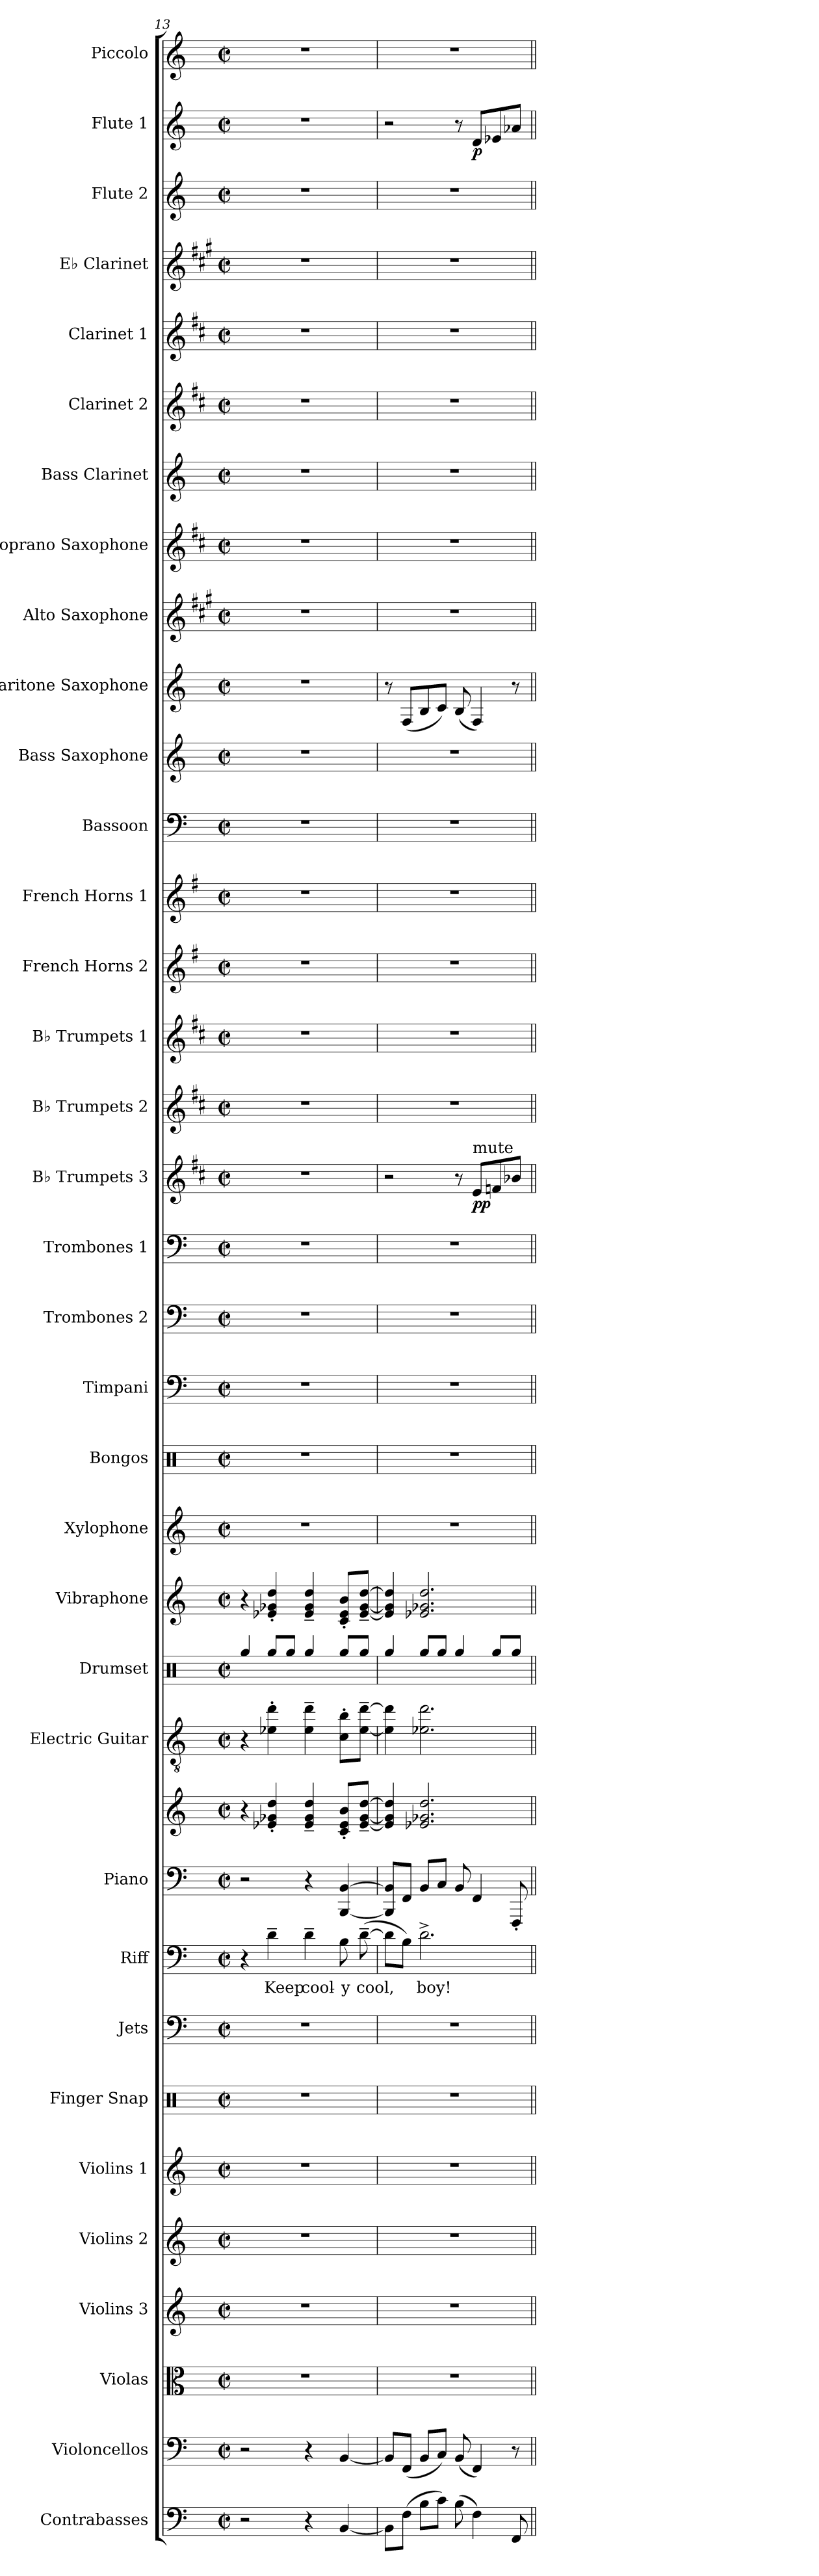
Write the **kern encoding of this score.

**kern	**kern	**kern	**kern	**kern	**kern	**kern	**kern	**kern	**text	**kern	**kern	**kern	**kern	**kern	**kern	**kern	**kern	**kern	**kern	**kern	**dynam	**kern	**kern	**kern	**kern	**kern	**kern	**kern	**kern	**kern	**kern	**kern	**kern	**kern	**kern	**kern	**dynam	**kern
*part35	*part34	*part33	*part32	*part31	*part30	*part29	*part28	*part27	*part27	*part26	*part26	*part25	*part24	*part23	*part22	*part21	*part20	*part19	*part18	*part17	*part17	*part16	*part15	*part14	*part13	*part12	*part11	*part10	*part9	*part8	*part7	*part6	*part5	*part4	*part3	*part2	*part2	*part1
*staff36	*staff35	*staff34	*staff33	*staff32	*staff31	*staff30	*staff29	*staff28	*staff28	*staff27	*staff26	*staff25	*staff24	*staff23	*staff22	*staff21	*staff20	*staff19	*staff18	*staff17	*staff17	*staff16	*staff15	*staff14	*staff13	*staff12	*staff11	*staff10	*staff9	*staff8	*staff7	*staff6	*staff5	*staff4	*staff3	*staff2	*staff2	*staff1
*I"Contrabasses	*I"Violoncellos	*I"Violas	*I"Violins 3	*I"Violins 2	*I"Violins 1	*I"Finger Snap	*I"Jets	*I"Riff	*	*I"Piano	*	*I"Electric Guitar	*I"Drumset	*I"Vibraphone	*I"Xylophone	*I"Bongos	*I"Timpani	*I"Trombones 2	*I"Trombones 1	*I"B♭ Trumpets 3	*	*I"B♭ Trumpets 2	*I"B♭ Trumpets 1	*I"French Horns 2	*I"French Horns 1	*I"Bassoon	*I"Bass Saxophone	*I"Baritone Saxophone	*I"Alto Saxophone	*I"Soprano Saxophone	*I"Bass Clarinet	*I"Clarinet 2	*I"Clarinet 1	*I"E♭ Clarinet	*I"Flute 2	*I"Flute 1	*	*I"Piccolo
*I'Cbs.	*I'Vcs.	*I'Vlas.	*I'Vlns. 3	*I'Vlns. 2	*I'Vlns. 1	*I'Fi. Sna.	*I'J.	*I'R.	*	*I'Pno.	*	*I'El. Guit.	*I'D. Set	*I'Vib.	*I'Xyl.	*I'Bon.	*I'Timp.	*I'Tbns. 2	*I'Tbns. 1	*I'B♭ Tpts. 3	*	*I'B♭ Tpts. 2	*I'B♭ Tpts. 1	*I'F Hns. 2	*I'F Hns. 1	*I'Bsn.	*I'Bs. Sax.	*I'Bar. Sax.	*I'A. Sax.	*I'S. Sax.	*I'B. Cl.	*I'Cl. 2	*I'Cl. 1	*I'E♭ Cl.	*I'Fl. 2	*I'Fl. 1	*	*I'Picc.
*clefF4	*clefF4	*clefC3	*clefG2	*clefG2	*clefG2	*clefX	*clefF4	*clefF4	*	*clefF4	*clefG2	*clefGv2	*clefX	*clefG2	*clefG2	*clefX	*clefF4	*clefF4	*clefF4	*clefG2	*	*clefG2	*clefG2	*clefG2	*clefG2	*clefF4	*clefG2	*clefG2	*clefG2	*clefG2	*clefG2	*clefG2	*clefG2	*clefG2	*clefG2	*clefG2	*	*clefG2
*ITrd7c12	*	*	*	*	*	*	*	*	*	*	*	*	*	*	*ITrd-7c-12	*	*	*	*	*ITrd1c2	*	*ITrd1c2	*ITrd1c2	*ITrd4c7	*ITrd4c7	*	*ITrd15c26	*ITrd12c21	*ITrd5c9	*ITrd1c2	*ITrd8c14	*ITrd1c2	*ITrd1c2	*ITrd-2c-3	*	*	*	*ITrd-7c-12
*k[]	*k[]	*k[]	*k[]	*k[]	*k[]	*k[]	*k[]	*k[]	*	*k[]	*k[]	*k[]	*k[]	*k[]	*k[]	*k[]	*k[]	*k[]	*k[]	*k[]	*	*k[]	*k[]	*k[]	*k[]	*k[]	*k[]	*k[]	*k[]	*k[]	*k[]	*k[]	*k[]	*k[]	*k[]	*k[]	*	*k[]
*M2/2	*M2/2	*M2/2	*M2/2	*M2/2	*M2/2	*M2/2	*M2/2	*M2/2	*	*M2/2	*M2/2	*M2/2	*M2/2	*M2/2	*M2/2	*M2/2	*M2/2	*M2/2	*M2/2	*M2/2	*	*M2/2	*M2/2	*M2/2	*M2/2	*M2/2	*M2/2	*M2/2	*M2/2	*M2/2	*M2/2	*M2/2	*M2/2	*M2/2	*M2/2	*M2/2	*	*M2/2
*met(c|)	*met(c|)	*met(c|)	*met(c|)	*met(c|)	*met(c|)	*met(c|)	*met(c|)	*met(c|)	*	*met(c|)	*met(c|)	*met(c|)	*met(c|)	*met(c|)	*met(c|)	*met(c|)	*met(c|)	*met(c|)	*met(c|)	*met(c|)	*	*met(c|)	*met(c|)	*met(c|)	*met(c|)	*met(c|)	*met(c|)	*met(c|)	*met(c|)	*met(c|)	*met(c|)	*met(c|)	*met(c|)	*met(c|)	*met(c|)	*met(c|)	*	*met(c|)
=13	=13	=13	=13	=13	=13	=13	=13	=13	=13	=13	=13	=13	=13	=13	=13	=13	=13	=13	=13	=13	=13	=13	=13	=13	=13	=13	=13	=13	=13	=13	=13	=13	=13	=13	=13	=13	=13	=13
2r	2r	1r	1r	1r	1r	1r	1r	4r	.	2r	4r	4r	4Rgg/	4r	1r	1r	1r	1r	1r	1r	.	1r	1r	1r	1r	1r	1r	1r	1r	1r	1r	1r	1r	1r	1r	1r	.	1r
!	!	!	!	!	!	!	!	!	!LO:LY:b	!	!	!	!	!	!	!	!	!	!	!	!	!	!	!	!	!	!	!	!	!	!	!	!	!	!	!	!	!
.	.	.	.	.	.	.	.	4d~\	Keep	.	4e-X/' 4g-X/' 4dd/'	4e-X\' 4dd\'	8Rgg/L	4e-X/' 4g-X/' 4dd/'	.	.	.	.	.	.	.	.	.	.	.	.	.	.	.	.	.	.	.	.	.	.	.	.
.	.	.	.	.	.	.	.	.	.	.	.	.	8Rgg/J	.	.	.	.	.	.	.	.	.	.	.	.	.	.	.	.	.	.	.	.	.	.	.	.	.
!	!	!	!	!	!	!	!	!	!LO:LY:b	!	!	!	!	!	!	!	!	!	!	!	!	!	!	!	!	!	!	!	!	!	!	!	!	!	!	!	!	!
4r	4r	.	.	.	.	.	.	4d~\	cool-	4r	4e-/~ 4g-/~ 4dd/~	4e-\~ 4dd\~	4Rgg/	4e-/~ 4g-/~ 4dd/~	.	.	.	.	.	.	.	.	.	.	.	.	.	.	.	.	.	.	.	.	.	.	.	.
!	!	!	!	!	!	!	!	!	!LO:LY:b	!	!	!	!	!	!	!	!	!	!	!	!	!	!	!	!	!	!	!	!	!	!	!	!	!	!	!	!	!
[4BBB/	[4BB/	.	.	.	.	.	.	8B\	-y	[4BBB/ [4BB/	8c/' 8e-/' 8b/'L	8c\' 8b\'L	8Rgg/L	8c/' 8e-/' 8b/'L	.	.	.	.	.	.	.	.	.	.	.	.	.	.	.	.	.	.	.	.	.	.	.	.
!	!	!	!	!	!	!	!	!	!LO:LY:b	!	!	!	!	!	!	!	!	!	!	!	!	!	!	!	!	!	!	!	!	!	!	!	!	!	!	!	!	!
.	.	.	.	.	.	.	.	(>[8d~\	cool,	.	[8e-/~ [8g-/~ [8dd/~J	[8e-\~ [8dd\~J	8Rgg/J	[8e-/~ [8g-/~ [8dd/~J	.	.	.	.	.	.	.	.	.	.	.	.	.	.	.	.	.	.	.	.	.	.	.	.
=14	=14	=14	=14	=14	=14	=14	=14	=14	=14	=14	=14	=14	=14	=14	=14	=14	=14	=14	=14	=14	=14	=14	=14	=14	=14	=14	=14	=14	=14	=14	=14	=14	=14	=14	=14	=14	=14	=14
8BBB\L]	8BB/L]	1r	1r	1r	1r	1r	1r	8d\L]	.	8BBB/] 8BB/]L	4e-/] 4g-/] 4dd/]	4e-\] 4dd\]	4Rgg/	4e-/] 4g-/] 4dd/]	1r	1r	1r	1r	1r	2r	.	1r	1r	1r	1r	1r	1r	8r	1r	1r	1r	1r	1r	1r	1r	2r	.	1r
(>8FF\J	(<8FF/J	.	.	.	.	.	.	8B\J)	.	8FF/J	.	.	.	.	.	.	.	.	.	.	.	.	.	.	.	.	.	(<8FF/L	.	.	.	.	.	.	.	.	.	.
!	!	!	!	!	!	!	!	!	!LO:LY:b	!	!	!	!	!	!	!	!	!	!	!	!	!	!	!	!	!	!	!	!	!	!	!	!	!	!	!	!	!
8BB\L	8BB/L	.	.	.	.	.	.	2.d^\	boy!	8BB/L	2.e-X/ 2.g-X/ 2.dd/	2.e-X\ 2.dd\	8Rgg/L	2.e-X/ 2.g-X/ 2.dd/	.	.	.	.	.	.	.	.	.	.	.	.	.	8BB/	.	.	.	.	.	.	.	.	.	.
8C\J)	8C/J)	.	.	.	.	.	.	.	.	8C/J	.	.	8Rgg/J	.	.	.	.	.	.	.	.	.	.	.	.	.	.	8C/J)	.	.	.	.	.	.	.	.	.	.
(>8BB\	(<8BB/	.	.	.	.	.	.	.	.	8BB/	.	.	4Rgg/	.	.	.	.	.	.	8r	.	.	.	.	.	.	.	(<8BB/	.	.	.	.	.	.	.	8r	.	.
!	!	!	!	!	!	!	!	!	!	!	!	!	!	!	!	!	!	!	!	!LO:TX:a:t=mute	!	!	!	!	!	!	!	!	!	!	!	!	!	!	!	!	!	!
!	!	!	!	!	!	!	!	!	!	!	!	!	!	!	!	!	!	!	!	!	!LO:DY:b	!	!	!	!	!	!	!	!	!	!	!	!	!	!	!	!LO:DY:b	!
4FF\)	4FF/)	.	.	.	.	.	.	.	.	4FF/	.	.	.	.	.	.	.	.	.	8d/L	pp	.	.	.	.	.	.	4FF/)	.	.	.	.	.	.	.	8d/L	p	.
.	.	.	.	.	.	.	.	.	.	.	.	.	8Rgg/L	.	.	.	.	.	.	8e-X/	.	.	.	.	.	.	.	.	.	.	.	.	.	.	.	8e-X/	.	.
8FFF/	8r	.	.	.	.	.	.	.	.	8FFF'/	.	.	8Rgg/J	.	.	.	.	.	.	8a-X/J	.	.	.	.	.	.	.	8r	.	.	.	.	.	.	.	8a-X/J	.	.
=||	=||	=||	=||	=||	=||	=||	=||	=||	=||	=||	=||	=||	=||	=||	=||	=||	=||	=||	=||	=||	=||	=||	=||	=||	=||	=||	=||	=||	=||	=||	=||	=||	=||	=||	=||	=||	=||	=||
*-	*-	*-	*-	*-	*-	*-	*-	*-	*-	*-	*-	*-	*-	*-	*-	*-	*-	*-	*-	*-	*-	*-	*-	*-	*-	*-	*-	*-	*-	*-	*-	*-	*-	*-	*-	*-	*-	*-
